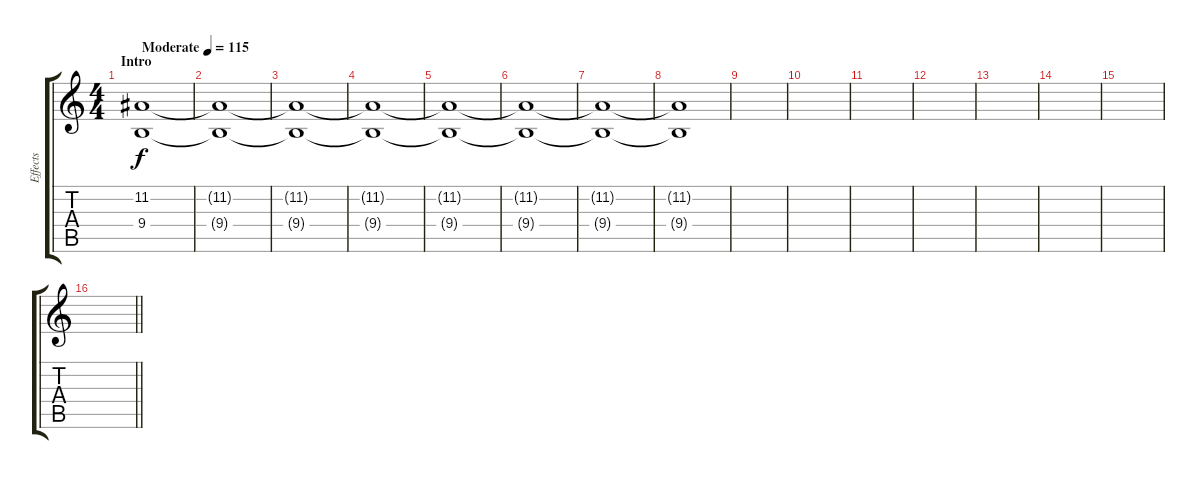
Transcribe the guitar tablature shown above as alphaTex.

\track ("Effects" "Effects") {instrument helicopter}
\staff {score tabs}
\tuning (E4 B3 G3 D3 A2 E2) {hide}
\ts (4 4)
\section ("" "Intro")
\tempo (115 "Moderate")
\clef g2
\ks c
(11.2 9.4).1{dy f instrument helicopter} |
(11.2{t} 9.4{t}).1 |
(11.2{t} 9.4{t}).1 |
(11.2{t} 9.4{t}).1 |
(11.2{t} 9.4{t}).1{volume 0} |
(11.2{t} 9.4{t}).1 |
(11.2{t} 9.4{t}).1 |
(11.2{t} 9.4{t}).1 |
|
|
|
|
|
|
|
\barLineRight lightlight
